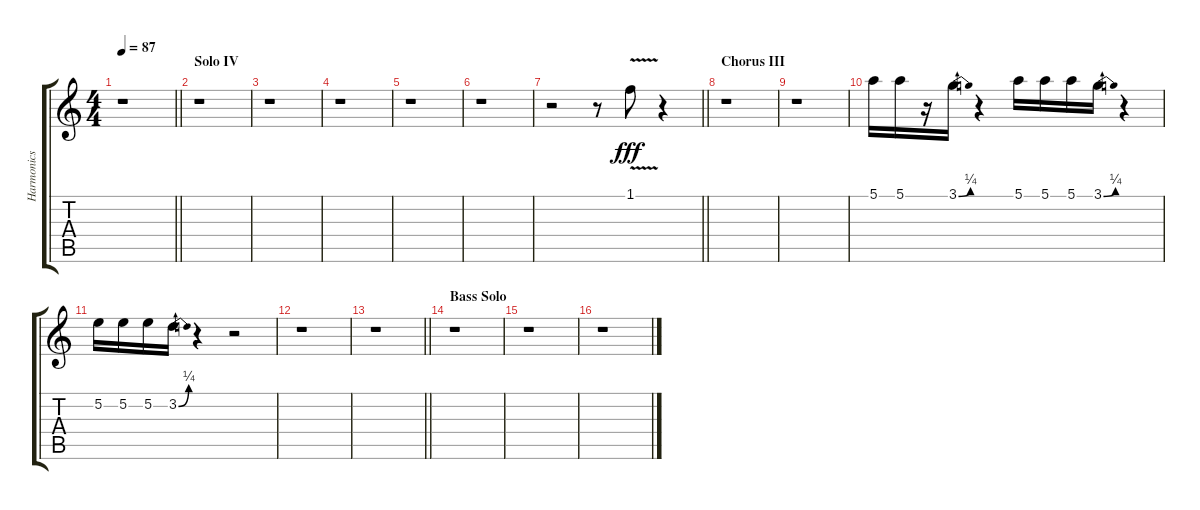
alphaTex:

\track ("Harmonics" "Harmonics") {instrument guitarharmonics}
\staff {score tabs}
\tuning (E4 B3 G3 D3 A2 E2) {hide}
\ts (4 4)
\tempo 87
\clef g2
\barLineRight lightlight
\ks c
r.1{dy fff} |
\section ("" "Solo IV")
r.1 |
r.1 |
r.1 |
r.1 |
r.1 |
\barLineRight lightlight
r.2 r.8 1.1{v}.8 r.4 |
\section ("" "Chorus III")
r.1 |
r.1 |
5.1.16 5.1.16 r.16 3.1{be (bend 0 0 60 1)}.16 r.4 5.1.16 5.1.16 5.1.16 3.1{be (bend 0 0 60 1)}.16 r.4 |
5.2.16 5.2.16 5.2.16 3.2{be (bend 0 0 60 1)}.16 r.4 r.2 |
r.1 |
\barLineRight lightlight
r.1 |
\section ("" "Bass Solo")
r.1 |
r.1 |
r.1
